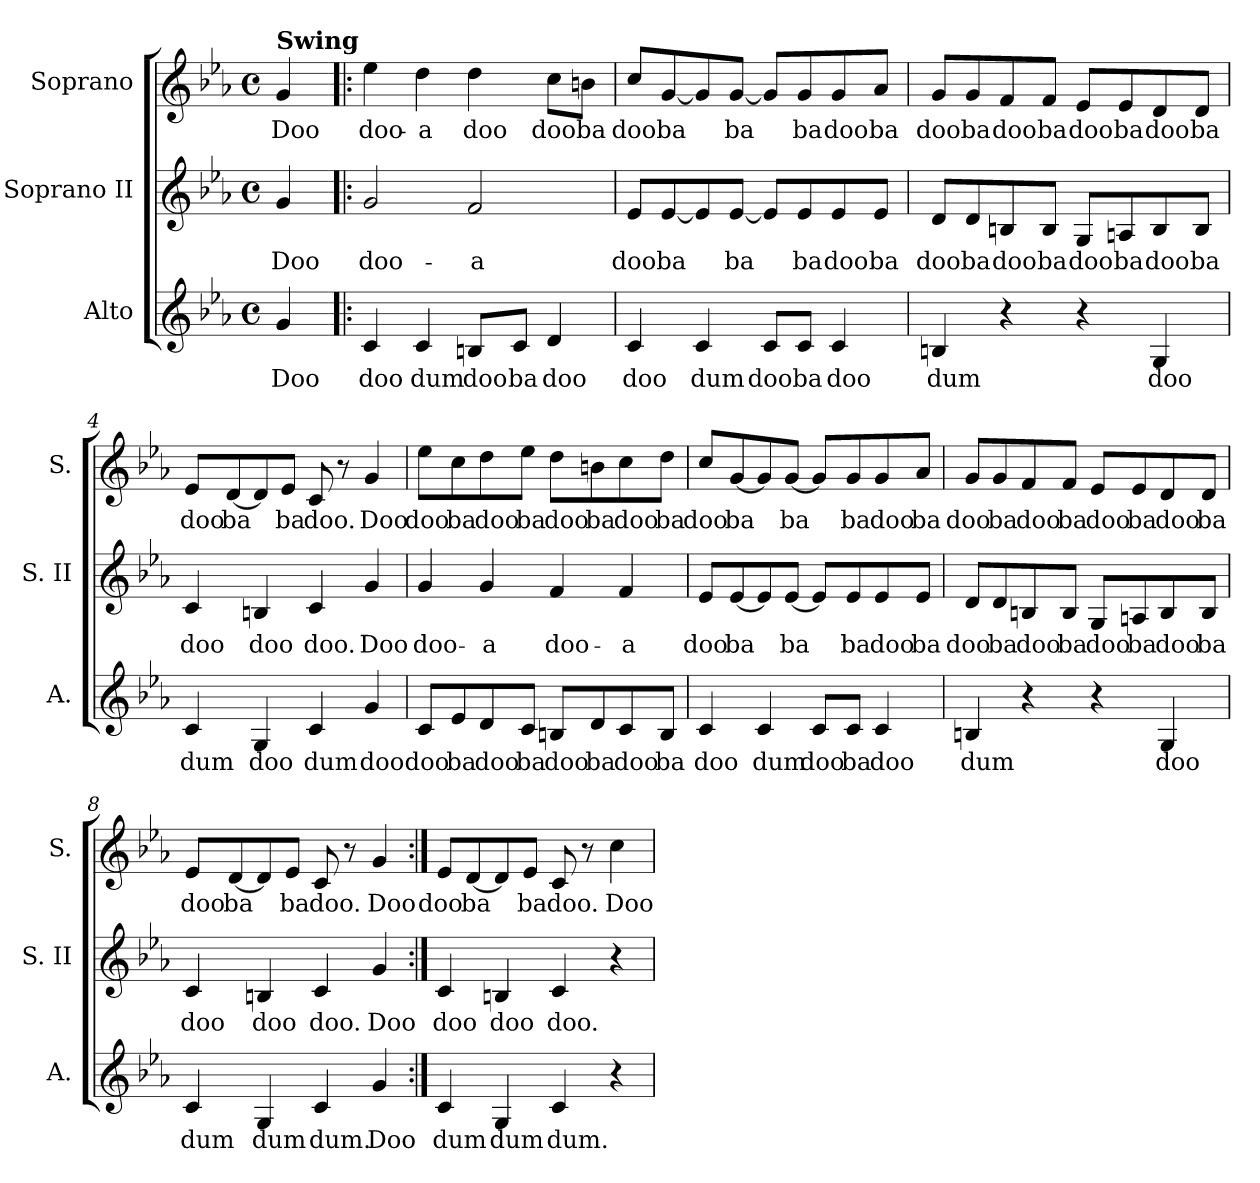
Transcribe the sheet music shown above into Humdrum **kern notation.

**kern	**text	**kern	**text	**kern	**text
*part3	*part3	*part2	*part2	*part1	*part1
*staff3	*staff3	*staff2	*staff2	*staff1	*staff1
*I"Alto	*	*I"Soprano II	*	*I"Soprano	*
*I'A.	*	*I'S. II	*	*I'S.	*
*clefG2	*	*clefG2	*	*clefG2	*
*k[b-e-a-]	*	*k[b-e-a-]	*	*k[b-e-a-]	*
*M4/4	*	*M4/4	*	*M4/4	*
*met(c)	*	*met(c)	*	*met(c)	*
*MM100	*	*MM100	*	*MM100	*
=	=	=	=	=	=
!	!	!	!	!LO:TX:B:t=Swing	!
!	!LO:LY:b	!	!LO:LY:b	!	!LO:LY:b
4g/	Doo	4g/	Doo	4g/	Doo
=1!|:	=1!|:	=1!|:	=1!|:	=1!|:	=1!|:
!	!LO:LY:b	!	!LO:LY:b	!	!LO:LY:b
4c/	doo	2g/	doo-	4ee-\	doo-
!	!LO:LY:b	!	!	!	!LO:LY:b
4c/	dum	.	.	4dd\	-a
!	!LO:LY:b	!	!LO:LY:b	!	!LO:LY:b
8Bn/L	doo	2f/	-a	4dd\	doo
!	!LO:LY:b	!	!	!	!
8c/J	ba	.	.	.	.
!	!LO:LY:b	!	!	!	!LO:LY:b
4d/	doo	.	.	8cc\L	doo
!	!	!	!	!	!LO:LY:b
.	.	.	.	8bn\J	ba
=2	=2	=2	=2	=2	=2
!	!LO:LY:b	!	!LO:LY:b	!	!LO:LY:b
4c/	doo	8e-/L	doo	8cc/L	doo
!	!	!	!LO:LY:b	!	!LO:LY:b
.	.	[8e-/	ba	[8g/	ba
!	!LO:LY:b	!	!	!	!
4c/	dum	8e-/]	.	8g/]	.
!	!	!	!LO:LY:b	!	!LO:LY:b
.	.	[8e-/J	ba	[8g/J	ba
!	!LO:LY:b	!	!	!	!
8c/L	doo	8e-/L]	.	8g/L]	.
!	!LO:LY:b	!	!LO:LY:b	!	!LO:LY:b
8c/J	ba	8e-/	ba	8g/	ba
!	!LO:LY:b	!	!LO:LY:b	!	!LO:LY:b
4c/	doo	8e-/	doo	8g/	doo
!	!	!	!LO:LY:b	!	!LO:LY:b
.	.	8e-/J	ba	8a-/J	ba
=3	=3	=3	=3	=3	=3
!	!LO:LY:b	!	!LO:LY:b	!	!LO:LY:b
4Bn/	dum	8d/L	doo	8g/L	doo
!	!	!	!LO:LY:b	!	!LO:LY:b
.	.	8d/	ba	8g/	ba
!	!	!	!LO:LY:b	!	!LO:LY:b
4r	.	8Bn/	doo	8f/	doo
!	!	!	!LO:LY:b	!	!LO:LY:b
.	.	8B/J	ba	8f/J	ba
!	!	!	!LO:LY:b	!	!LO:LY:b
4r	.	8G/L	doo	8e-/L	doo
!	!	!	!LO:LY:b	!	!LO:LY:b
.	.	8An/	ba	8e-/	ba
!	!LO:LY:b	!	!LO:LY:b	!	!LO:LY:b
4G/	doo	8B/	doo	8d/	doo
!	!	!	!LO:LY:b	!	!LO:LY:b
.	.	8B/J	ba	8d/J	ba
!!LO:LB:g=z
=4	=4	=4	=4	=4	=4
!	!LO:LY:b	!	!LO:LY:b	!	!LO:LY:b
4c/	dum	4c/	doo	8e-/L	doo
!	!	!	!	!	!LO:LY:b
.	.	.	.	[8d/	ba
!	!LO:LY:b	!	!LO:LY:b	!	!
4G/	doo	4Bn/	doo	8d/]	.
!	!	!	!	!	!LO:LY:b
.	.	.	.	8e-/J	ba
!	!LO:LY:b	!	!LO:LY:b	!	!LO:LY:b
4c/	dum	4c/	doo.	8c/	doo.
.	.	.	.	8r	.
!	!LO:LY:b	!	!LO:LY:b	!	!LO:LY:b
4g/	doo	4g/	Doo	4g/	Doo
=5	=5	=5	=5	=5	=5
!	!LO:LY:b	!	!LO:LY:b	!	!LO:LY:b
8c/L	doo	4g/	doo-	8ee-\L	doo
!	!LO:LY:b	!	!	!	!LO:LY:b
8e-/	ba	.	.	8cc\	ba
!	!LO:LY:b	!	!LO:LY:b	!	!LO:LY:b
8d/	doo	4g/	-a	8dd\	doo
!	!LO:LY:b	!	!	!	!LO:LY:b
8c/J	ba	.	.	8ee-\J	ba
!	!LO:LY:b	!	!LO:LY:b	!	!LO:LY:b
8Bn/L	doo	4f/	doo-	8dd\L	doo
!	!LO:LY:b	!	!	!	!LO:LY:b
8d/	ba	.	.	8bn\	ba
!	!LO:LY:b	!	!LO:LY:b	!	!LO:LY:b
8c/	doo	4f/	-a	8cc\	doo
!	!LO:LY:b	!	!	!	!LO:LY:b
8B/J	ba	.	.	8dd\J	ba
=6	=6	=6	=6	=6	=6
!	!LO:LY:b	!	!LO:LY:b	!	!LO:LY:b
4c/	doo	8e-/L	doo	8cc/L	doo
!	!	!	!LO:LY:b	!	!LO:LY:b
.	.	[8e-/	ba	[8g/	ba
!	!LO:LY:b	!	!	!	!
4c/	dum	8e-/]	.	8g/]	.
!	!	!	!LO:LY:b	!	!LO:LY:b
.	.	[8e-/J	ba	[8g/J	ba
!	!LO:LY:b	!	!	!	!
8c/L	doo	8e-/L]	.	8g/L]	.
!	!LO:LY:b	!	!LO:LY:b	!	!LO:LY:b
8c/J	ba	8e-/	ba	8g/	ba
!	!LO:LY:b	!	!LO:LY:b	!	!LO:LY:b
4c/	doo	8e-/	doo	8g/	doo
!	!	!	!LO:LY:b	!	!LO:LY:b
.	.	8e-/J	ba	8a-/J	ba
=7	=7	=7	=7	=7	=7
!	!LO:LY:b	!	!LO:LY:b	!	!LO:LY:b
4Bn/	dum	8d/L	doo	8g/L	doo
!	!	!	!LO:LY:b	!	!LO:LY:b
.	.	8d/	ba	8g/	ba
!	!	!	!LO:LY:b	!	!LO:LY:b
4r	.	8Bn/	doo	8f/	doo
!	!	!	!LO:LY:b	!	!LO:LY:b
.	.	8B/J	ba	8f/J	ba
!	!	!	!LO:LY:b	!	!LO:LY:b
4r	.	8G/L	doo	8e-/L	doo
!	!	!	!LO:LY:b	!	!LO:LY:b
.	.	8An/	ba	8e-/	ba
!	!LO:LY:b	!	!LO:LY:b	!	!LO:LY:b
4G/	doo	8B/	doo	8d/	doo
!	!	!	!LO:LY:b	!	!LO:LY:b
.	.	8B/J	ba	8d/J	ba
!!LO:LB:g=z
=8	=8	=8	=8	=8	=8
!	!LO:LY:b	!	!LO:LY:b	!	!LO:LY:b
4c/	dum	4c/	doo	8e-/L	doo
!	!	!	!	!	!LO:LY:b
.	.	.	.	[8d/	ba
!	!LO:LY:b	!	!LO:LY:b	!	!
4G/	dum	4Bn/	doo	8d/]	.
!	!	!	!	!	!LO:LY:b
.	.	.	.	8e-/J	ba
!	!LO:LY:b	!	!LO:LY:b	!	!LO:LY:b
4c/	dum.	4c/	doo.	8c/	doo.
.	.	.	.	8r	.
!	!LO:LY:b	!	!LO:LY:b	!	!LO:LY:b
4g/	Doo	4g/	Doo	4g/	Doo
!!LO:PB:g=z
=9:|!	=9:|!	=9:|!	=9:|!	=9:|!	=9:|!
!	!LO:LY:b	!	!LO:LY:b	!	!LO:LY:b
4c/	dum	4c/	doo	8e-/L	doo
!	!	!	!	!	!LO:LY:b
.	.	.	.	[8d/	ba
!	!LO:LY:b	!	!LO:LY:b	!	!
4G/	dum	4Bn/	doo	8d/]	.
!	!	!	!	!	!LO:LY:b
.	.	.	.	8e-/J	ba
!	!LO:LY:b	!	!LO:LY:b	!	!LO:LY:b
4c/	dum.	4c/	doo.	8c/	doo.
.	.	.	.	8r	.
!	!	!	!	!	!LO:LY:b
4r	.	4r	.	4cc\	Doo
=	=	=	=	=	=
*-	*-	*-	*-	*-	*-
